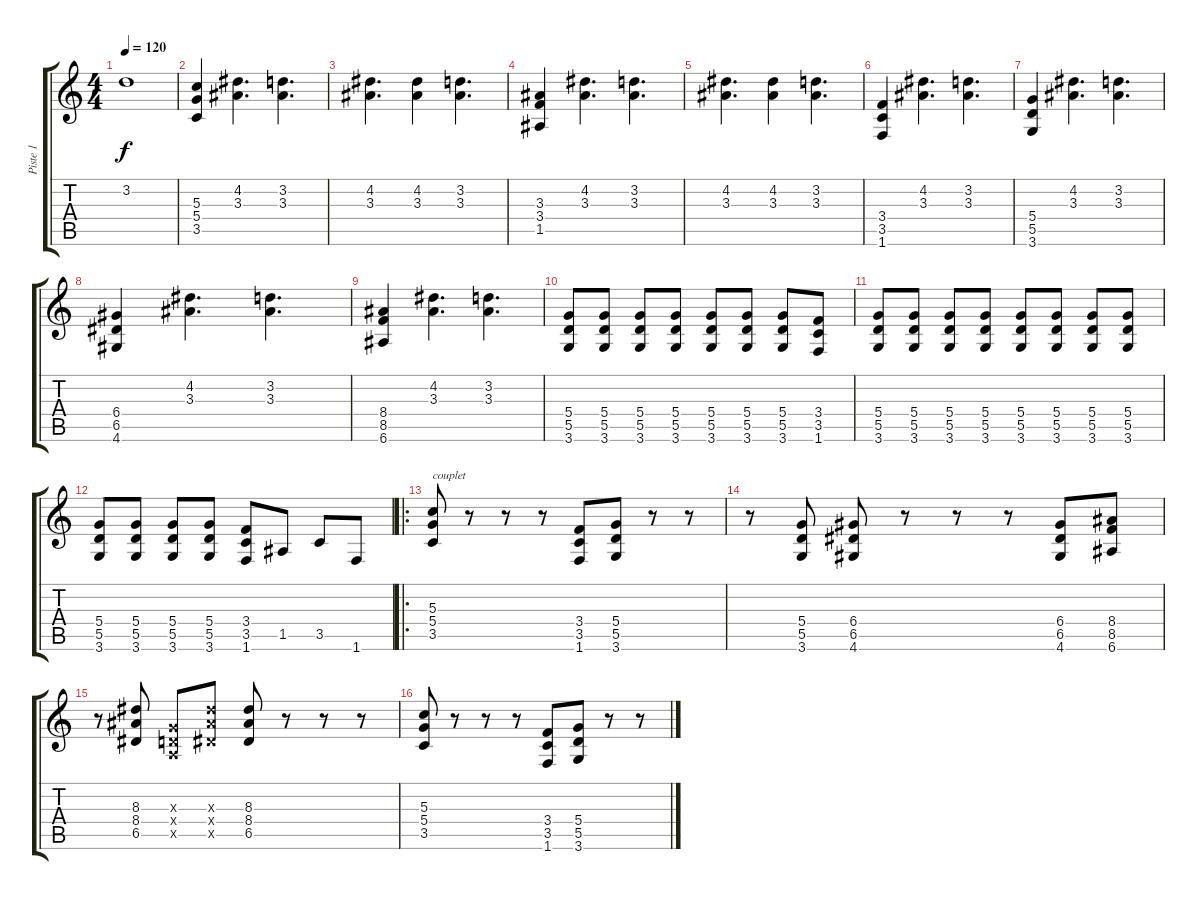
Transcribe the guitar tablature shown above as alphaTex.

\track ("Piste 1" "Piste 1") {instrument overdrivenguitar}
\staff {score tabs}
\tuning (E4 B3 G3 D3 A2 E2) {hide}
\ts (4 4)
\tempo 120
\clef g2
\ks c
3.2.1{dy f} |
(5.3 5.4 3.5).4 (4.2 3.3).4{d} (3.2 3.3).4{d} |
(4.2 3.3).4{d} (4.2 3.3).4 (3.2 3.3).4{d} |
(3.3 3.4 1.5).4 (4.2 3.3).4{d} (3.2 3.3).4{d} |
(4.2 3.3).4{d} (4.2 3.3).4 (3.2 3.3).4{d} |
(3.4 3.5 1.6).4 (4.2 3.3).4{d} (3.2 3.3).4{d} |
(5.4 5.5 3.6).4 (4.2 3.3).4{d} (3.2 3.3).4{d} |
(6.4 6.5 4.6).4 (4.2 3.3).4{d} (3.2 3.3).4{d} |
(8.4 8.5 6.6).4 (4.2 3.3).4{d} (3.2 3.3).4{d} |
(5.4 5.5 3.6).8 (5.4 5.5 3.6).8 (5.4 5.5 3.6).8 (5.4 5.5 3.6).8 (5.4 5.5 3.6).8 (5.4 5.5 3.6).8 (5.4 5.5 3.6).8 (3.4 3.5 1.6).8 |
(5.4 5.5 3.6).8 (5.4 5.5 3.6).8 (5.4 5.5 3.6).8 (5.4 5.5 3.6).8 (5.4 5.5 3.6).8 (5.4 5.5 3.6).8 (5.4 5.5 3.6).8 (5.4 5.5 3.6).8 |
(5.4 5.5 3.6).8 (5.4 5.5 3.6).8 (5.4 5.5 3.6).8 (5.4 5.5 3.6).8 (3.4 3.5 1.6).8 1.5.8 3.5.8 1.6.8 |
\ro
(5.3 5.4 3.5).8{txt "couplet"} r.8 r.8 r.8 (3.4 3.5 1.6).8 (5.4 5.5 3.6).8 r.8 r.8 |
r.8 (5.4 5.5 3.6).8 (6.4 6.5 4.6).8 r.8 r.8 r.8 (6.4 6.5 4.6).8 (8.4 8.5 6.6).8 |
r.8 (8.3 8.4 6.5).8 (0.3{x} 0.4{x} 0.5{x}).8 (8.3{x} 8.4{x} 6.5{x}).8 (8.3 8.4 6.5).8 r.8 r.8 r.8 |
(5.3 5.4 3.5).8 r.8 r.8 r.8 (3.4 3.5 1.6).8 (5.4 5.5 3.6).8 r.8 r.8
